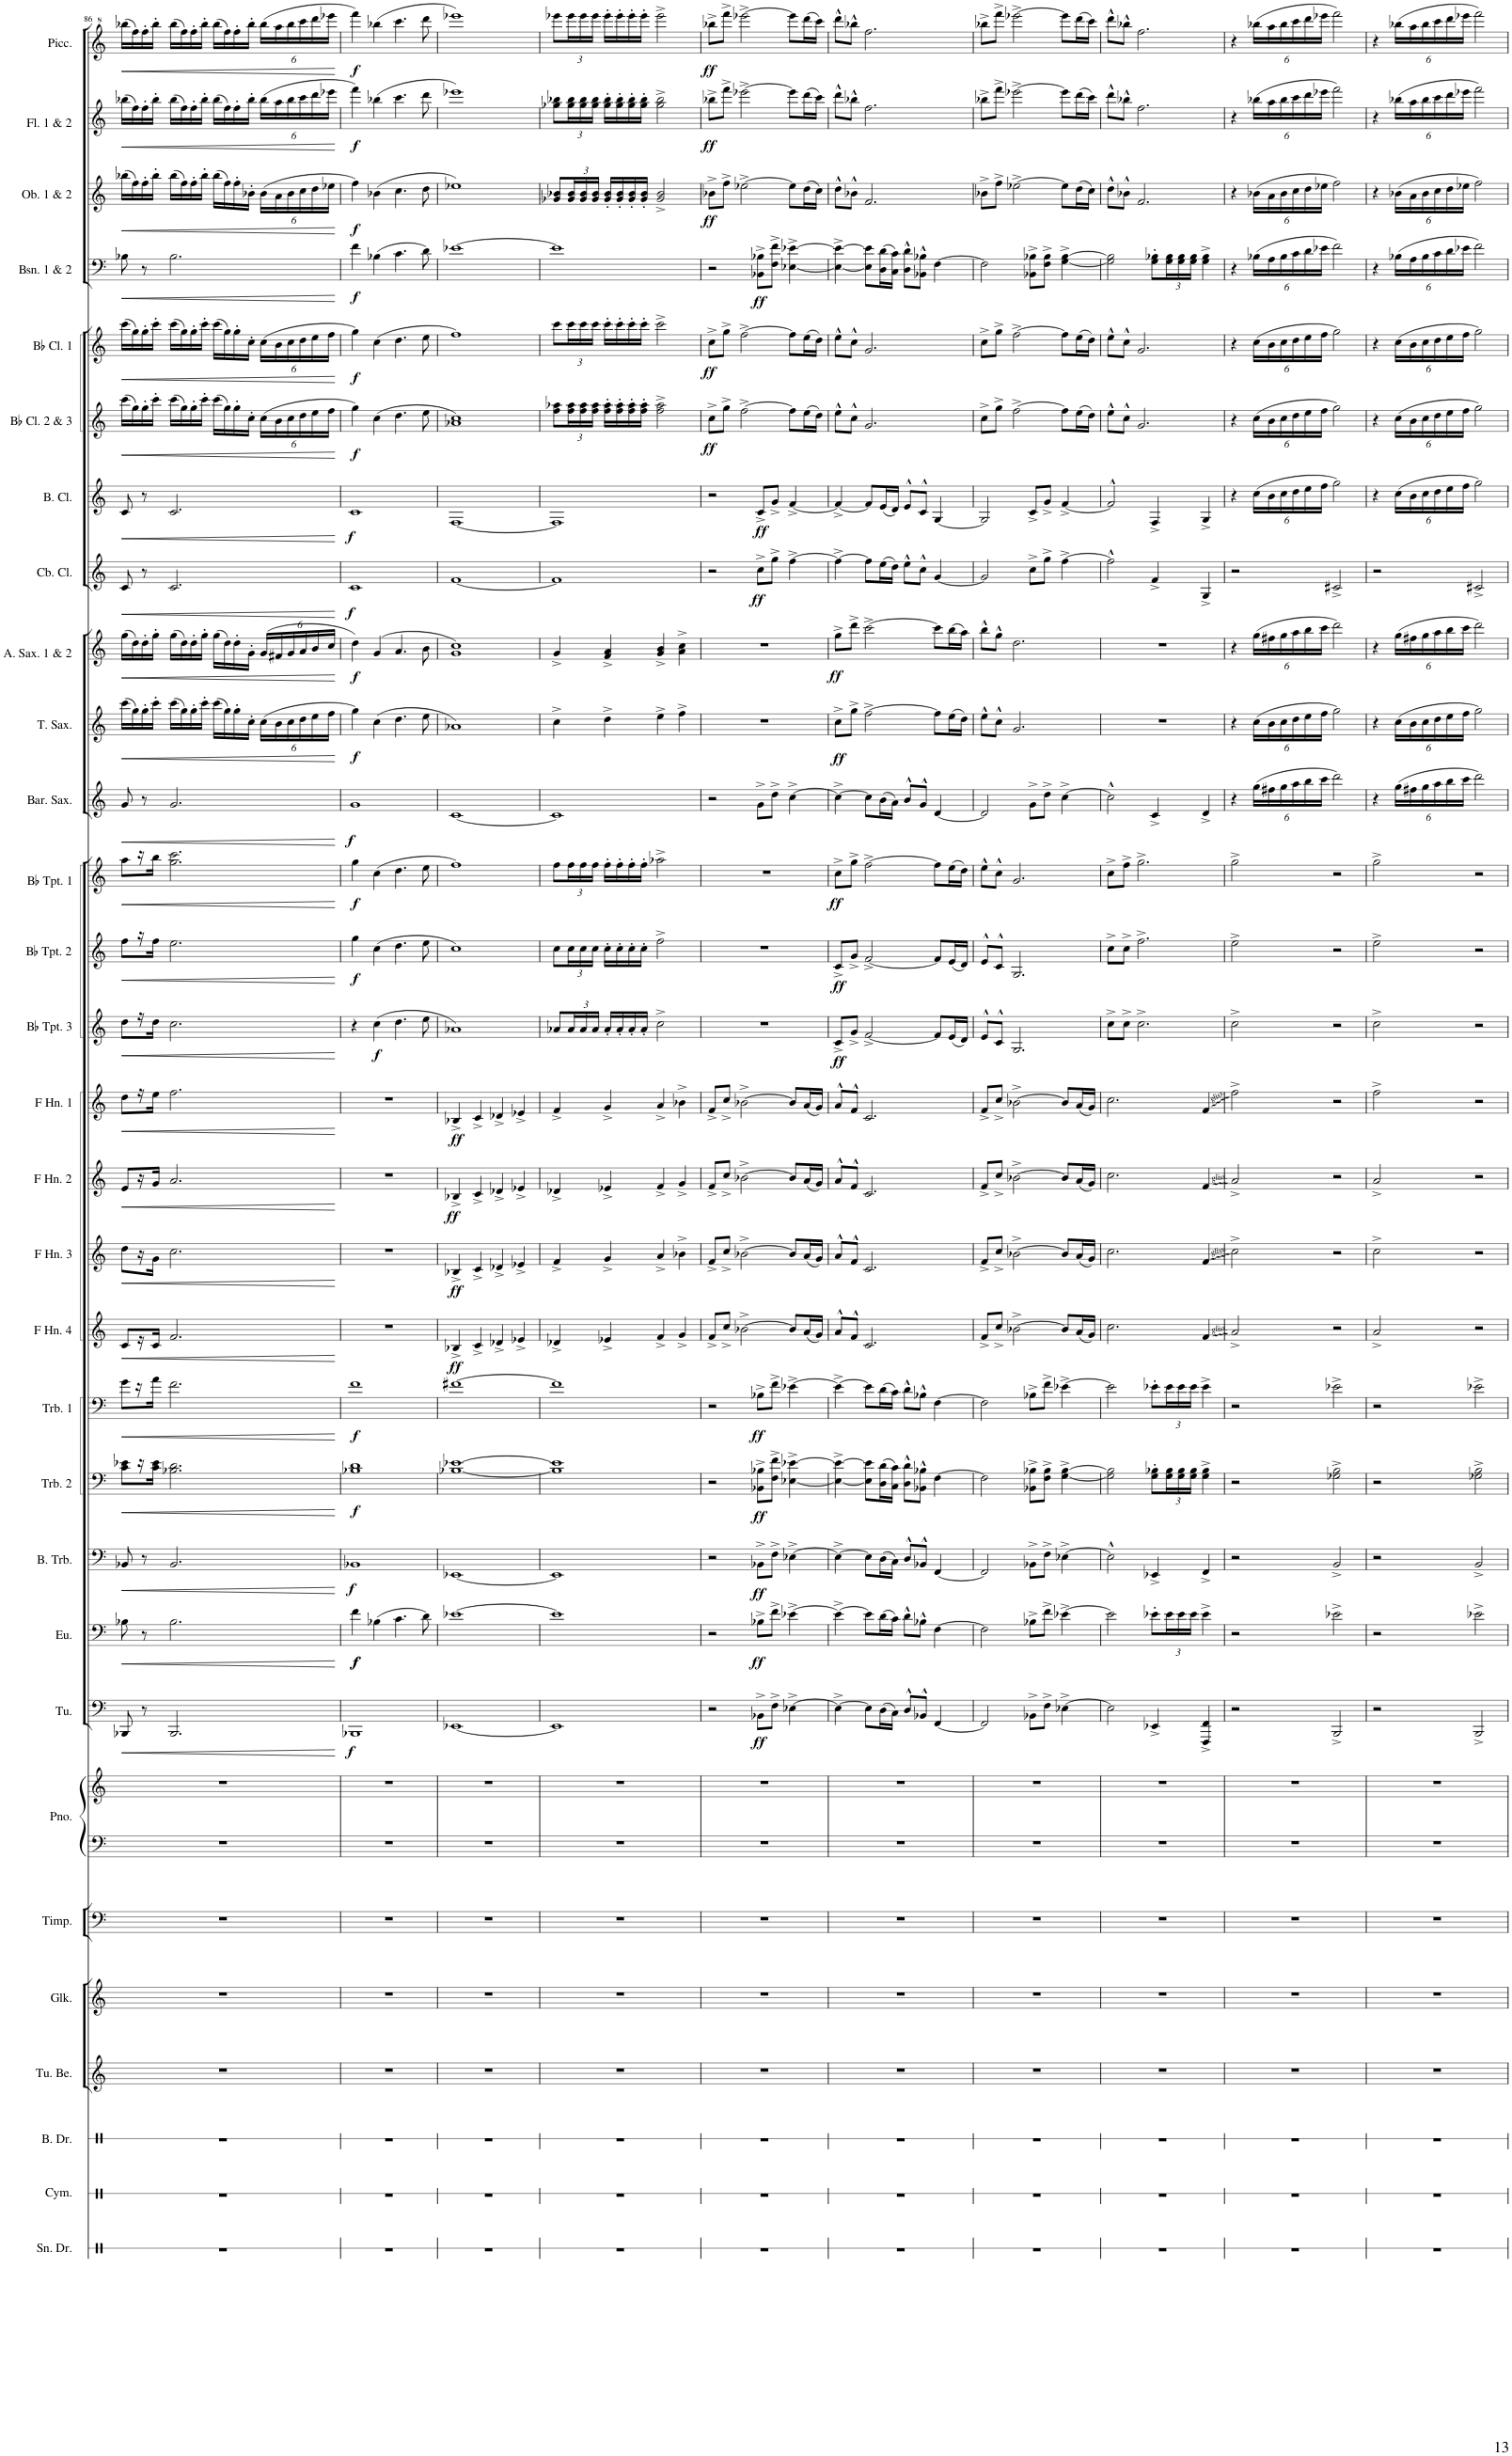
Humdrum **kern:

**kern	**kern	**kern	**kern	**kern	**kern	**kern	**kern	**kern	**dynam	**kern	**dynam	**kern	**dynam	**kern	**dynam	**kern	**dynam	**kern	**dynam	**kern	**dynam	**kern	**dynam	**kern	**dynam	**kern	**dynam	**kern	**dynam	**kern	**dynam	**kern	**dynam	**kern	**dynam	**kern	**dynam	**kern	**dynam	**kern	**dynam	**kern	**dynam	**kern	**dynam	**kern	**dynam	**kern	**dynam	**kern	**dynam	**kern	**dynam
*part30	*part29	*part28	*part27	*part26	*part25	*part24	*part24	*part23	*part23	*part22	*part22	*part21	*part21	*part20	*part20	*part19	*part19	*part18	*part18	*part17	*part17	*part16	*part16	*part15	*part15	*part14	*part14	*part13	*part13	*part12	*part12	*part11	*part11	*part10	*part10	*part9	*part9	*part8	*part8	*part7	*part7	*part6	*part6	*part5	*part5	*part4	*part4	*part3	*part3	*part2	*part2	*part1	*part1
*staff31	*staff30	*staff29	*staff28	*staff27	*staff26	*staff25	*staff24	*staff23	*staff23	*staff22	*staff22	*staff21	*staff21	*staff20	*staff20	*staff19	*staff19	*staff18	*staff18	*staff17	*staff17	*staff16	*staff16	*staff15	*staff15	*staff14	*staff14	*staff13	*staff13	*staff12	*staff12	*staff11	*staff11	*staff10	*staff10	*staff9	*staff9	*staff8	*staff8	*staff7	*staff7	*staff6	*staff6	*staff5	*staff5	*staff4	*staff4	*staff3	*staff3	*staff2	*staff2	*staff1	*staff1
*I"Snare Drum	*I"Cymbal	*I"Bass Drum	*I"Tubular Bells	*I"Glockenspiel	*I"Timpani	*I"Piano	*	*I"Tuba	*	*I"Euphonium	*	*I"Bass Trombone	*	*I"Trombone 2	*	*I"Trombone 1	*	*I"F Horn 4	*	*I"F Horn 3	*	*I"F Horn 2	*	*I"F Horn 1	*	*I"Bb Trumpet 3	*	*I"Bb Trumpet 2	*	*I"Bb Trumpet 1	*	*I"Baritone Saxophone	*	*I"Tenor Saxophone	*	*I"Alto Saxophone 1 &amp; 2	*	*I"Contrabass Clarinet	*	*I"Bass Clarinet	*	*I"Bb Clarinet 2 &amp; 3	*	*I"Bb Clarinet 1	*	*I"Bassoon 1 &amp; 2	*	*I"Oboe 1 &amp; 2	*	*I"Flute 1 &amp; 2	*	*I"Piccolo	*
*I'Sn. Dr.	*I'Cym.	*I'B. Dr.	*I'Tu. Be.	*I'Glk.	*I'Timp.	*I'Pno.	*	*I'Tu.	*	*I'Eu.	*	*I'B. Trb.	*	*I'Trb. 2	*	*I'Trb. 1	*	*I'F Hn. 4	*	*I'F Hn. 3	*	*I'F Hn. 2	*	*I'F Hn. 1	*	*I'Bb Tpt. 3	*	*I'Bb Tpt. 2	*	*I'Bb Tpt. 1	*	*I'Bar. Sax.	*	*I'T. Sax.	*	*I'A. Sax. 1 &amp; 2	*	*I'Cb. Cl.	*	*I'B. Cl.	*	*I'Bb Cl. 2 &amp; 3	*	*I'Bb Cl. 1	*	*I'Bsn. 1 &amp; 2	*	*I'Ob. 1 &amp; 2	*	*I'Fl. 1 &amp; 2	*	*I'Picc.	*
!!LO:PB:g=z
*clefX	*clefX	*clefX	*clefG2	*clefG2	*clefF4	*clefF4	*clefG2	*clefF4	*	*clefF4	*	*clefF4	*	*clefF4	*	*clefF4	*	*clefG2	*	*clefG2	*	*clefG2	*	*clefG2	*	*clefG2	*	*clefG2	*	*clefG2	*	*clefG2	*	*clefG2	*	*clefG2	*	*clefG2	*	*clefG2	*	*clefG2	*	*clefG2	*	*clefF4	*	*clefG2	*	*clefG2	*	*clefG^2	*
*	*	*	*	*Trd-14c-24	*	*	*	*	*	*	*	*	*	*	*	*	*	*Trd4c7	*	*Trd4c7	*	*Trd4c7	*	*Trd4c7	*	*Trd1c2	*	*Trd1c2	*	*Trd1c2	*	*Trd12c21	*	*Trd8c14	*	*Trd5c9	*	*Trd15c26	*	*Trd8c14	*	*Trd1c2	*	*Trd1c2	*	*	*	*	*	*	*	*Trd-7c-12	*
*k[]	*k[]	*k[]	*k[]	*k[]	*k[]	*k[]	*k[]	*k[]	*	*k[]	*	*k[]	*	*k[]	*	*k[]	*	*k[]	*	*k[]	*	*k[]	*	*k[]	*	*k[]	*	*k[]	*	*k[]	*	*k[]	*	*k[]	*	*k[]	*	*k[]	*	*k[]	*	*k[]	*	*k[]	*	*k[]	*	*k[]	*	*k[]	*	*k[]	*
*M4/4	*M4/4	*M4/4	*M4/4	*M4/4	*M4/4	*M4/4	*M4/4	*M4/4	*	*M4/4	*	*M4/4	*	*M4/4	*	*M4/4	*	*M4/4	*	*M4/4	*	*M4/4	*	*M4/4	*	*M4/4	*	*M4/4	*	*M4/4	*	*M4/4	*	*M4/4	*	*M4/4	*	*M4/4	*	*M4/4	*	*M4/4	*	*M4/4	*	*M4/4	*	*M4/4	*	*M4/4	*	*M4/4	*
=86	=86	=86	=86	=86	=86	=86	=86	=86	=86	=86	=86	=86	=86	=86	=86	=86	=86	=86	=86	=86	=86	=86	=86	=86	=86	=86	=86	=86	=86	=86	=86	=86	=86	=86	=86	=86	=86	=86	=86	=86	=86	=86	=86	=86	=86	=86	=86	=86	=86	=86	=86	=86	=86
!	!	!	!	!	!	!	!	!	!LO:HP:b	!	!LO:HP:b	!	!LO:HP:b	!	!LO:HP:b	!	!LO:HP:b	!	!LO:HP:b	!	!LO:HP:b	!	!LO:HP:b	!	!LO:HP:b	!	!LO:HP:b	!	!LO:HP:b	!	!LO:HP:b	!	!LO:HP:b	!	!LO:HP:b	!	!LO:HP:b	!	!LO:HP:b	!	!LO:HP:b	!	!LO:HP:b	!	!LO:HP:b	!	!LO:HP:b	!	!LO:HP:b	!	!LO:HP:b	!	!LO:HP:b
1r	1r	1r	1r	1r	1r	1r	1r	8BBB-X/	<	8B-X\	<	8BB-X/	<	8c\ 8e-X\L	<	8g\L	<	8c/L	<	8dd\L	<	8e/L	<	8dd\L	<	8dd\L	<	8ff\L	<	8aa\L	<	8g/	<	(16ccc\LL	<	(16gg\LL	<	8c/	<	8c/	<	(16ccc\LL	<	(16ccc\LL	<	8B-X\	<	(16bb-X\LL	<	(16bb-X\LL	<	(16bbb-X\LL	<
.	.	.	.	.	.	.	.	.	.	.	.	.	.	.	.	.	.	.	.	.	.	.	.	.	.	.	.	.	.	.	.	.	.	16gg\)	.	16dd\)	.	.	.	.	.	16gg\)	.	16gg\)	.	.	.	16ff\)	.	16ff\)	.	16fff\)	.
.	.	.	.	.	.	.	.	8r	.	8r	.	8r	.	16r	.	16r	.	16r	.	16r	.	16r	.	16r	.	16r	.	16r	.	16r	.	8r	.	16gg'\	.	16dd'\	.	8r	.	8r	.	16gg'\	.	16gg'\	.	8r	.	16ff'\	.	16ff'\	.	16fff'\	.
.	.	.	.	.	.	.	.	.	.	.	.	.	.	16c\ 16e-\JJ	.	16a\JJ	.	16c/JJ	.	16g\JJ	.	16g/JJ	.	16ee\JJ	.	16dd\JJ	.	16ff\JJ	.	16bb\JJ	.	.	.	16ccc'\JJ	.	16gg'\JJ	.	.	.	.	.	16ccc'\JJ	.	16ccc'\JJ	.	.	.	16bb-'\JJ	.	16bb-'\JJ	.	16bbb-'\JJ	.
.	.	.	.	.	.	.	.	2.BBB-/	.	2.B-\	.	2.BB-/	.	2.B-X\ 2.d\	.	2.f\	.	2.f/	.	2.cc\	.	2.a/	.	2.ff\	.	2.cc\	.	2.ee\	.	2.gg\ 2.ccc\	.	2.g/	.	(16ccc\LL	.	(16gg\LL	.	2.c/	.	2.c/	.	(16ccc\LL	.	(16ccc\LL	.	2.B-\	.	(16bb-\LL	.	(16bb-\LL	.	(16bbb-\LL	.
.	.	.	.	.	.	.	.	.	.	.	.	.	.	.	.	.	.	.	.	.	.	.	.	.	.	.	.	.	.	.	.	.	.	16gg\)	.	16dd\)	.	.	.	.	.	16gg\)	.	16gg\)	.	.	.	16ff\)	.	16ff\)	.	16fff\)	.
.	.	.	.	.	.	.	.	.	.	.	.	.	.	.	.	.	.	.	.	.	.	.	.	.	.	.	.	.	.	.	.	.	.	16gg'\	.	16dd'\	.	.	.	.	.	16gg'\	.	16gg'\	.	.	.	16ff'\	.	16ff'\	.	16fff'\	.
.	.	.	.	.	.	.	.	.	.	.	.	.	.	.	.	.	.	.	.	.	.	.	.	.	.	.	.	.	.	.	.	.	.	16ccc'\JJ	.	16gg'\JJ	.	.	.	.	.	16ccc'\JJ	.	16ccc'\JJ	.	.	.	16bb-'\JJ	.	16bb-'\JJ	.	16bbb-'\JJ	.
.	.	.	.	.	.	.	.	.	.	.	.	.	.	.	.	.	.	.	.	.	.	.	.	.	.	.	.	.	.	.	.	.	.	(16ccc\LL	.	(16gg\LL	.	.	.	.	.	(16ccc\LL	.	(16ccc\LL	.	.	.	(16bb-\LL	.	(16bb-\LL	.	(16bbb-\LL	.
.	.	.	.	.	.	.	.	.	.	.	.	.	.	.	.	.	.	.	.	.	.	.	.	.	.	.	.	.	.	.	.	.	.	16gg\)	.	16dd\)	.	.	.	.	.	16gg\)	.	16gg\)	.	.	.	16ff\)	.	16ff\)	.	16fff\)	.
.	.	.	.	.	.	.	.	.	.	.	.	.	.	.	.	.	.	.	.	.	.	.	.	.	.	.	.	.	.	.	.	.	.	16gg'\	.	16dd'\	.	.	.	.	.	16gg'\	.	16gg'\	.	.	.	16ff'\	.	16ff'\	.	16fff'\	.
.	.	.	.	.	.	.	.	.	.	.	.	.	.	.	.	.	.	.	.	.	.	.	.	.	.	.	.	.	.	.	.	.	.	16cc'\JJ	.	16g'\JJ	.	.	.	.	.	16cc'\JJ	.	16cc'\JJ	.	.	.	16b-X'\JJ	.	16bb-'\JJ	.	16bbb-'\JJ	.
*	*	*	*	*	*	*	*	*	*	*	*	*	*	*	*	*	*	*	*	*	*	*	*	*	*	*	*	*	*	*	*	*	*	*Xbrackettup	*	*Xbrackettup	*	*	*	*	*	*Xbrackettup	*	*Xbrackettup	*	*	*	*Xbrackettup	*	*Xbrackettup	*	*Xbrackettup	*
.	.	.	.	.	.	.	.	.	.	.	.	.	.	.	.	.	.	.	.	.	.	.	.	.	.	.	.	.	.	.	.	.	.	(24cc\LL	.	(24g/LL	.	.	.	.	.	(24cc\LL	.	(24cc\LL	.	.	.	(24b-\LL	.	(24bb-\LL	.	(24bbb-\LL	.
.	.	.	.	.	.	.	.	.	.	.	.	.	.	.	.	.	.	.	.	.	.	.	.	.	.	.	.	.	.	.	.	.	.	24b\	.	24f#X/	.	.	.	.	.	24b\	.	24b\	.	.	.	24a\	.	24aa\	.	24aaa\	.
.	.	.	.	.	.	.	.	.	.	.	.	.	.	.	.	.	.	.	.	.	.	.	.	.	.	.	.	.	.	.	.	.	.	24cc\	.	24g/	.	.	.	.	.	24cc\	.	24cc\	.	.	.	24b-\	.	24bb-\	.	24bbb-\	.
.	.	.	.	.	.	.	.	.	.	.	.	.	.	.	.	.	.	.	.	.	.	.	.	.	.	.	.	.	.	.	.	.	.	24dd\	.	24a/	.	.	.	.	.	24dd\	.	24dd\	.	.	.	24cc\	.	24ccc\	.	24cccc\	.
.	.	.	.	.	.	.	.	.	.	.	.	.	.	.	.	.	.	.	.	.	.	.	.	.	.	.	.	.	.	.	.	.	.	24ee\	.	24b/	.	.	.	.	.	24ee\	.	24ee\	.	.	.	24dd\	.	24ddd\	.	24dddd\	.
.	.	.	.	.	.	.	.	.	.	.	.	.	.	.	.	.	.	.	.	.	.	.	.	.	.	.	.	.	.	.	.	.	.	24ff\JJ	.	24cc/JJ	.	.	.	.	.	24ff\JJ	.	24ff\JJ	.	.	.	24ee-X\JJ	.	24eee-X\JJ	.	24eeee-X\JJ	.
.	.	.	.	.	.	.	.	.	[	.	[	.	[	.	[	.	[	.	[	.	[	.	[	.	[	.	[	.	[	.	[	.	[	.	[	.	[	.	[	.	[	.	[	.	[	.	[	.	[	.	[	.	[
=87	=87	=87	=87	=87	=87	=87	=87	=87	=87	=87	=87	=87	=87	=87	=87	=87	=87	=87	=87	=87	=87	=87	=87	=87	=87	=87	=87	=87	=87	=87	=87	=87	=87	=87	=87	=87	=87	=87	=87	=87	=87	=87	=87	=87	=87	=87	=87	=87	=87	=87	=87	=87	=87
!	!	!	!	!	!	!	!	!	!LO:DY:b	!	!LO:DY:b	!	!	!	!	!	!	!	!	!	!	!	!	!	!	!	!	!	!	!	!	!	!	!	!	!	!	!	!	!	!	!	!	!	!	!	!	!	!	!	!	!	!
!	!	!	!	!	!	!	!	!	!	!	!LO:DY:n=1:b	!	!LO:DY:b	!	!LO:DY:b	!	!LO:DY:b	!	!	!	!	!	!	!	!	!	!	!	!LO:DY:b	!	!LO:DY:b	!	!LO:DY:b	!	!LO:DY:b	!	!LO:DY:b	!	!LO:DY:b	!	!LO:DY:b	!	!LO:DY:b	!	!LO:DY:b	!	!LO:DY:b	!	!LO:DY:b	!	!LO:DY:b	!	!LO:DY:b
1r	1r	1r	1r	1r	1r	1r	1r	1BBB-X	f	4f\	f f	1BB-X	f	1B-X 1d	f	1f	f	1r	.	1r	.	1r	.	1r	.	4r	.	4gg\	f	4gg\	f	1g	f	4gg\)	f	4dd\)	f	1c	f	1c	f	4gg\)	f	4gg\)	f	4f\	f	4ff\)	f	4fff\)	f	4ffff\)	f
!	!	!	!	!	!	!	!	!	!	!	!	!	!	!	!	!	!	!	!	!	!	!	!	!	!	!	!LO:DY:b	!	!	!	!	!	!	!	!	!	!	!	!	!	!	!	!	!	!	!	!	!	!	!	!	!	!
.	.	.	.	.	.	.	.	.	.	(4B-X\	.	.	.	.	.	.	.	.	.	.	.	.	.	.	.	(4cc\	f	(4cc\	.	(4cc\	.	.	.	(4cc\	.	(4g/	.	.	.	.	.	(4cc\	.	(4cc\	.	(4B-X\	.	(4b-X\	.	(4bb-X\	.	(4bbb-X\	.
.	.	.	.	.	.	.	.	.	.	4.c\	.	.	.	.	.	.	.	.	.	.	.	.	.	.	.	4.dd\	.	4.dd\	.	4.dd\	.	.	.	4.dd\	.	4.a/	.	.	.	.	.	4.dd\	.	4.dd\	.	4.c\	.	4.cc\	.	4.ccc\	.	4.cccc\	.
.	.	.	.	.	.	.	.	.	.	8d\)	.	.	.	.	.	.	.	.	.	.	.	.	.	.	.	8ee\	.	8ee\	.	8ee\	.	.	.	8ee\	.	8b\	.	.	.	.	.	8ee\	.	8ee\	.	8d\)	.	8dd\	.	8ddd\	.	8dddd\	.
=88	=88	=88	=88	=88	=88	=88	=88	=88	=88	=88	=88	=88	=88	=88	=88	=88	=88	=88	=88	=88	=88	=88	=88	=88	=88	=88	=88	=88	=88	=88	=88	=88	=88	=88	=88	=88	=88	=88	=88	=88	=88	=88	=88	=88	=88	=88	=88	=88	=88	=88	=88	=88	=88
!	!	!	!	!	!	!	!	!	!	!	!	!	!	!	!	!	!	!	!LO:DY:b	!	!LO:DY:b	!	!LO:DY:b	!	!LO:DY:b	!	!	!	!	!	!	!	!	!	!	!	!	!	!	!	!	!	!	!	!	!	!	!	!	!	!	!	!
1r	1r	1r	1r	1r	1r	1r	1r	[1EE-X	.	[1e-X	.	[1EE-X	.	[1B-X [1e-X	.	[1f#X	.	4B-X^/	ff	4B-X^/	ff	4B-X^/	ff	4B-X^/	ff	1a-X)	.	1cc)	.	1ff)	.	[1c	.	1a-X)	.	1g 1cc)	.	[1f	.	[1F	.	1a-X 1cc)	.	1ff)	.	[1e-X	.	1ee-X)	.	1eee-X)	.	1eeee-X)	.
.	.	.	.	.	.	.	.	.	.	.	.	.	.	.	.	.	.	4c^/	.	4c^/	.	4c^/	.	4c^/	.	.	.	.	.	.	.	.	.	.	.	.	.	.	.	.	.	.	.	.	.	.	.	.	.	.	.	.	.
.	.	.	.	.	.	.	.	.	.	.	.	.	.	.	.	.	.	4d-X^/	.	4d-X^/	.	4d-X^/	.	4d-X^/	.	.	.	.	.	.	.	.	.	.	.	.	.	.	.	.	.	.	.	.	.	.	.	.	.	.	.	.	.
.	.	.	.	.	.	.	.	.	.	.	.	.	.	.	.	.	.	4e-X^/	.	4e-X^/	.	4e-X^/	.	4e-X^/	.	.	.	.	.	.	.	.	.	.	.	.	.	.	.	.	.	.	.	.	.	.	.	.	.	.	.	.	.
=89	=89	=89	=89	=89	=89	=89	=89	=89	=89	=89	=89	=89	=89	=89	=89	=89	=89	=89	=89	=89	=89	=89	=89	=89	=89	=89	=89	=89	=89	=89	=89	=89	=89	=89	=89	=89	=89	=89	=89	=89	=89	=89	=89	=89	=89	=89	=89	=89	=89	=89	=89	=89	=89
1r	1r	1r	1r	1r	1r	1r	1r	1EE-]	.	1e-]	.	1EE-]	.	1B-] 1e-]	.	1f#]	.	4d-X^/	.	4f^/	.	4d-X^/	.	4f^/	.	8a-X/L	.	8cc\L	.	8ff\L	.	1c]	.	4cc^\	.	4g^/	.	1f]	.	1F]	.	8ff\ 8aa-X\L	.	8ccc\L	.	1e-]	.	8g-X/ 8b-X/L	.	8gg-X\ 8bb-X\L	.	8eeee-X\L	.
*	*	*	*	*	*	*	*	*	*	*	*	*	*	*	*	*	*	*	*	*	*	*	*	*	*	*Xbrackettup	*	*Xbrackettup	*	*Xbrackettup	*	*	*	*	*	*	*	*	*	*	*	*	*	*	*	*	*	*	*	*	*	*	*
.	.	.	.	.	.	.	.	.	.	.	.	.	.	.	.	.	.	.	.	.	.	.	.	.	.	24a-/L	.	24cc\L	.	24ff\L	.	.	.	.	.	.	.	.	.	.	.	24ff\ 24aa-\L	.	24ccc\L	.	.	.	24g-/ 24b-/L	.	24gg-\ 24bb-\L	.	24eeee-\L	.
.	.	.	.	.	.	.	.	.	.	.	.	.	.	.	.	.	.	.	.	.	.	.	.	.	.	24a-/	.	24cc\	.	24ff\	.	.	.	.	.	.	.	.	.	.	.	24ff\ 24aa-\	.	24ccc\	.	.	.	24g-/ 24b-/	.	24gg-\ 24bb-\	.	24eeee-\	.
.	.	.	.	.	.	.	.	.	.	.	.	.	.	.	.	.	.	.	.	.	.	.	.	.	.	24a-/JJ	.	24cc\JJ	.	24ff\JJ	.	.	.	.	.	.	.	.	.	.	.	24ff\ 24aa-\JJ	.	24ccc\JJ	.	.	.	24g-/ 24b-/JJ	.	24gg-\ 24bb-\JJ	.	24eeee-\JJ	.
.	.	.	.	.	.	.	.	.	.	.	.	.	.	.	.	.	.	4e-X^/	.	4g^/	.	4e-X^/	.	4g^/	.	16a-'/LL	.	16cc'\LL	.	16ff'\LL	.	.	.	4dd^\	.	4f/^ 4a/^	.	.	.	.	.	16ff\' 16aa-\'LL	.	16ccc'\LL	.	.	.	16g-/' 16b-/'LL	.	16gg-\' 16bb-\'LL	.	16eeee-'\LL	.
.	.	.	.	.	.	.	.	.	.	.	.	.	.	.	.	.	.	.	.	.	.	.	.	.	.	16a-'/	.	16cc'\	.	16ff'\	.	.	.	.	.	.	.	.	.	.	.	16ff\' 16aa-\'	.	16ccc'\	.	.	.	16g-/' 16b-/'	.	16gg-\' 16bb-\'	.	16eeee-'\	.
.	.	.	.	.	.	.	.	.	.	.	.	.	.	.	.	.	.	.	.	.	.	.	.	.	.	16a-'/	.	16cc'\	.	16ff'\	.	.	.	.	.	.	.	.	.	.	.	16ff\' 16aa-\'	.	16ccc'\	.	.	.	16g-/' 16b-/'	.	16gg-\' 16bb-\'	.	16eeee-'\	.
.	.	.	.	.	.	.	.	.	.	.	.	.	.	.	.	.	.	.	.	.	.	.	.	.	.	16a-'/JJ	.	16cc'\JJ	.	16ff'\JJ	.	.	.	.	.	.	.	.	.	.	.	16ff\' 16aa-\'JJ	.	16ccc'\JJ	.	.	.	16g-/' 16b-/'JJ	.	16gg-\' 16bb-\'JJ	.	16eeee-'\JJ	.
.	.	.	.	.	.	.	.	.	.	.	.	.	.	.	.	.	.	4f^/	.	4a^/	.	4f^/	.	4a^/	.	2cc^\	.	2ff^\	.	2aa-X^\	.	.	.	4ee^\	.	4g/^ 4b/^	.	.	.	.	.	2ff\^ 2aa-\^	.	2ccc^\	.	.	.	2g-/^ 2b-/^	.	2gg-\^ 2bb-\^	.	2eeee-^\	.
.	.	.	.	.	.	.	.	.	.	.	.	.	.	.	.	.	.	4g^/	.	4b-X^\	.	4g^/	.	4b-X^\	.	.	.	.	.	.	.	.	.	4ff^\	.	4a\^ 4cc\^	.	.	.	.	.	.	.	.	.	.	.	.	.	.	.	.	.
=90	=90	=90	=90	=90	=90	=90	=90	=90	=90	=90	=90	=90	=90	=90	=90	=90	=90	=90	=90	=90	=90	=90	=90	=90	=90	=90	=90	=90	=90	=90	=90	=90	=90	=90	=90	=90	=90	=90	=90	=90	=90	=90	=90	=90	=90	=90	=90	=90	=90	=90	=90	=90	=90
!	!	!	!	!	!	!	!	!	!	!	!	!	!	!	!	!	!	!	!	!	!	!	!	!	!	!	!	!	!	!	!	!	!	!	!	!	!	!	!	!	!	!	!LO:DY:b	!	!LO:DY:b	!	!	!	!LO:DY:b	!	!LO:DY:b	!	!LO:DY:b
1r	1r	1r	1r	1r	1r	1r	1r	2r	.	2r	.	2r	.	2r	.	2r	.	8f^/L	.	8f^/L	.	8f^/L	.	8f^/L	.	1r	.	1r	.	1r	.	2r	.	1r	.	1r	.	2r	.	2r	.	8cc^\L	ff	8cc^\L	ff	2r	.	8b-X^\L	ff	8bb-X^\L	ff	8bbb-X^\L	ff
.	.	.	.	.	.	.	.	.	.	.	.	.	.	.	.	.	.	8cc^/J	.	8cc^/J	.	8cc^/J	.	8cc^/J	.	.	.	.	.	.	.	.	.	.	.	.	.	.	.	.	.	8gg^\J	.	8gg^\J	.	.	.	8ff^\J	.	8fff^\J	.	8ffff^\J	.
.	.	.	.	.	.	.	.	.	.	.	.	.	.	.	.	.	.	[2b-X^\	.	[2b-X^\	.	[2b-X^\	.	[2b-X^\	.	.	.	.	.	.	.	.	.	.	.	.	.	.	.	.	.	[2ff^\	.	[2ff^\	.	.	.	[2ee-X^\	.	[2eee-X^\	.	[2eeee-X^\	.
!	!	!	!	!	!	!	!	!	!LO:DY:b	!	!LO:DY:b	!	!LO:DY:b	!	!LO:DY:b	!	!LO:DY:b	!	!	!	!	!	!	!	!	!	!	!	!	!	!	!	!	!	!	!	!	!	!LO:DY:b	!	!LO:DY:b	!	!	!	!	!	!LO:DY:b	!	!	!	!	!	!
.	.	.	.	.	.	.	.	8BB-X^\L	ff	8B-X^\L	ff	8BB-X^\L	ff	8BB-X\^ 8B-X\^L	ff	8B-X^\L	ff	.	.	.	.	.	.	.	.	.	.	.	.	.	.	8g^\L	.	.	.	.	.	8cc^\L	ff	8c^/L	ff	.	.	.	.	8BB-X\^ 8B-X\^L	ff	.	.	.	.	.	.
.	.	.	.	.	.	.	.	8F^\J	.	8f^\J	.	8F^\J	.	8F\^ 8f\^J	.	8f^\J	.	.	.	.	.	.	.	.	.	.	.	.	.	.	.	8dd^\J	.	.	.	.	.	8gg^\J	.	8g^/J	.	.	.	.	.	8F\^ 8f\^J	.	.	.	.	.	.	.
.	.	.	.	.	.	.	.	[4E-X^\	.	[4e-X^\	.	[4E-X^\	.	[4E-X\^ [4e-X\^	.	[4e-X^\	.	8b-/L]	.	8b-/L]	.	8b-/L]	.	8b-/L]	.	.	.	.	.	.	.	[4cc^\	.	.	.	.	.	[4ff^\	.	[4f^/	.	8ff\L]	.	8ff\L]	.	[4E-X\^ [4e-X\^	.	8ee-\L]	.	8eee-\L]	.	8eeee-\L]	.
.	.	.	.	.	.	.	.	.	.	.	.	.	.	.	.	.	.	(16a/L	.	(16a/L	.	(16a/L	.	(16a/L	.	.	.	.	.	.	.	.	.	.	.	.	.	.	.	.	.	(16ee\L	.	(16ee\L	.	.	.	(16dd\L	.	(16ddd\L	.	(16dddd\L	.
.	.	.	.	.	.	.	.	.	.	.	.	.	.	.	.	.	.	16g/JJ)	.	16g/JJ)	.	16g/JJ)	.	16g/JJ)	.	.	.	.	.	.	.	.	.	.	.	.	.	.	.	.	.	16dd\JJ)	.	16dd\JJ)	.	.	.	16cc\JJ)	.	16ccc\JJ)	.	16cccc\JJ)	.
=91	=91	=91	=91	=91	=91	=91	=91	=91	=91	=91	=91	=91	=91	=91	=91	=91	=91	=91	=91	=91	=91	=91	=91	=91	=91	=91	=91	=91	=91	=91	=91	=91	=91	=91	=91	=91	=91	=91	=91	=91	=91	=91	=91	=91	=91	=91	=91	=91	=91	=91	=91	=91	=91
!	!	!	!	!	!	!	!	!	!	!	!	!	!	!	!	!	!	!	!	!	!	!	!	!	!	!	!LO:DY:b	!	!LO:DY:b	!	!LO:DY:b	!	!	!	!LO:DY:b	!	!LO:DY:b	!	!	!	!	!	!	!	!	!	!	!	!	!	!	!	!
1r	1r	1r	1r	1r	1r	1r	1r	4E-^\_	.	4e-^\_	.	4E-^\_	.	4E-\_^ 4e-\_^	.	4e-^\_	.	8a^^/L	.	8a^^/L	.	8a^^/L	.	8a^^/L	.	8c^/L	ff	8c^/L	ff	8cc^\L	ff	4cc^\_	.	8cc^\L	ff	8gg^\L	ff	4ff^\_	.	4f^/_	.	8ee^^\L	.	8ee^^\L	.	4E-\_^ 4e-\_^	.	8dd^^\L	.	8ddd^^\L	.	8dddd^^\L	.
.	.	.	.	.	.	.	.	.	.	.	.	.	.	.	.	.	.	8f^^/J	.	8f^^/J	.	8f^^/J	.	8f^^/J	.	8g^/J	.	8g^/J	.	8gg^\J	.	.	.	8gg^\J	.	8ddd^\J	.	.	.	.	.	8cc^^\J	.	8cc^^\J	.	.	.	8b-X^^\J	.	8bb-X^^\J	.	8bbb-X^^\J	.
.	.	.	.	.	.	.	.	8E-\L]	.	8e-\L]	.	8E-\L]	.	8E-\] 8e-\]L	.	8e-\L]	.	2.c/	.	2.c/	.	2.c/	.	2.c/	.	[2f^/	.	[2f^/	.	[2ff^\	.	8cc\L]	.	[2ff^\	.	[2ccc^\	.	8ff\L]	.	8f/L]	.	2.g/	.	2.g/	.	8E-\] 8e-\]L	.	2.f/	.	2.ff\	.	2.fff\	.
.	.	.	.	.	.	.	.	(16D\L	.	(16d\L	.	(16D\L	.	(16D\ 16d\L	.	(16d\L	.	.	.	.	.	.	.	.	.	.	.	.	.	.	.	(16b\L	.	.	.	.	.	(16ee\L	.	(16e/L	.	.	.	.	.	(16D\ 16d\L	.	.	.	.	.	.	.
.	.	.	.	.	.	.	.	16C\JJ)	.	16c\JJ)	.	16C\JJ)	.	16C\ 16c\JJ)	.	16c\JJ)	.	.	.	.	.	.	.	.	.	.	.	.	.	.	.	16a\JJ)	.	.	.	.	.	16dd\JJ)	.	16d/JJ)	.	.	.	.	.	16C\ 16c\JJ)	.	.	.	.	.	.	.
.	.	.	.	.	.	.	.	8D^^/L	.	8d^^\L	.	8D^^/L	.	8D\^^ 8d\^^L	.	8d^^\L	.	.	.	.	.	.	.	.	.	.	.	.	.	.	.	8b^^/L	.	.	.	.	.	8ee^^\L	.	8e^^/L	.	.	.	.	.	8D\^^ 8d\^^L	.	.	.	.	.	.	.
.	.	.	.	.	.	.	.	8BB-X^^/J	.	8B-X^^\J	.	8BB-X^^/J	.	8BB-X\^^ 8B-X\^^J	.	8B-X^^\J	.	.	.	.	.	.	.	.	.	.	.	.	.	.	.	8g^^/J	.	.	.	.	.	8cc^^\J	.	8c^^/J	.	.	.	.	.	8BB-X\^^ 8B-X\^^J	.	.	.	.	.	.	.
.	.	.	.	.	.	.	.	[4FF/	.	[4F\	.	[4FF/	.	[4F\	.	[4F\	.	.	.	.	.	.	.	.	.	8f/L]	.	8f/L]	.	8ff\L]	.	[4d/	.	8ff\L]	.	8ccc\L]	.	[4g/	.	[4G/	.	.	.	.	.	[4F\	.	.	.	.	.	.	.
.	.	.	.	.	.	.	.	.	.	.	.	.	.	.	.	.	.	.	.	.	.	.	.	.	.	(16e/L	.	(16e/L	.	(16ee\L	.	.	.	(16ee\L	.	(16bb\L	.	.	.	.	.	.	.	.	.	.	.	.	.	.	.	.	.
.	.	.	.	.	.	.	.	.	.	.	.	.	.	.	.	.	.	.	.	.	.	.	.	.	.	16d/JJ)	.	16d/JJ)	.	16dd\JJ)	.	.	.	16dd\JJ)	.	16aa\JJ)	.	.	.	.	.	.	.	.	.	.	.	.	.	.	.	.	.
=92	=92	=92	=92	=92	=92	=92	=92	=92	=92	=92	=92	=92	=92	=92	=92	=92	=92	=92	=92	=92	=92	=92	=92	=92	=92	=92	=92	=92	=92	=92	=92	=92	=92	=92	=92	=92	=92	=92	=92	=92	=92	=92	=92	=92	=92	=92	=92	=92	=92	=92	=92	=92	=92
1r	1r	1r	1r	1r	1r	1r	1r	2FF/]	.	2F\]	.	2FF/]	.	2F\]	.	2F\]	.	8f^/L	.	8f^/L	.	8f^/L	.	8f^/L	.	8e^^/L	.	8e^^/L	.	8ee^^\L	.	2d/]	.	8ee^^\L	.	8bb^^\L	.	2g/]	.	2G/]	.	8cc^\L	.	8cc^\L	.	2F\]	.	8b-X^\L	.	8bb-X^\L	.	8bbb-X^\L	.
.	.	.	.	.	.	.	.	.	.	.	.	.	.	.	.	.	.	8cc^/J	.	8cc^/J	.	8cc^/J	.	8cc^/J	.	8c^^/J	.	8c^^/J	.	8cc^^\J	.	.	.	8cc^^\J	.	8gg^^\J	.	.	.	.	.	8gg^\J	.	8gg^\J	.	.	.	8ff^\J	.	8fff^\J	.	8ffff^\J	.
.	.	.	.	.	.	.	.	.	.	.	.	.	.	.	.	.	.	[2b-X^\	.	[2b-X^\	.	[2b-X^\	.	[2b-X^\	.	2.G/	.	2.G/	.	2.g/	.	.	.	2.g/	.	2.dd\	.	.	.	.	.	[2ff^\	.	[2ff^\	.	.	.	[2ee-X^\	.	[2eee-X^\	.	[2eeee-X^\	.
.	.	.	.	.	.	.	.	8BB-X^\L	.	8B-X^\L	.	8BB-X^\L	.	8BB-X\^ 8B-X\^L	.	8B-X^\L	.	.	.	.	.	.	.	.	.	.	.	.	.	.	.	8g^\L	.	.	.	.	.	8cc^\L	.	8c^/L	.	.	.	.	.	8BB-X\^ 8B-X\^L	.	.	.	.	.	.	.
.	.	.	.	.	.	.	.	8F^\J	.	8f^\J	.	8F^\J	.	8F\^ 8B-\^J	.	8f^\J	.	.	.	.	.	.	.	.	.	.	.	.	.	.	.	8dd^\J	.	.	.	.	.	8gg^\J	.	8g^/J	.	.	.	.	.	8F\^ 8B-\^J	.	.	.	.	.	.	.
.	.	.	.	.	.	.	.	[4E-X^\	.	[4e-X^\	.	[4E-X^\	.	[4G\^ [4B-\^	.	[4e-X^\	.	8b-/L]	.	8b-/L]	.	8b-/L]	.	8b-/L]	.	.	.	.	.	.	.	[4cc^\	.	.	.	.	.	[4ff^\	.	[4f^/	.	8ff\L]	.	8ff\L]	.	[4G\^ [4B-\^	.	8ee-\L]	.	8eee-\L]	.	8eeee-\L]	.
.	.	.	.	.	.	.	.	.	.	.	.	.	.	.	.	.	.	(16a/L	.	(16a/L	.	(16a/L	.	(16a/L	.	.	.	.	.	.	.	.	.	.	.	.	.	.	.	.	.	(16ee\L	.	(16ee\L	.	.	.	(16dd\L	.	(16ddd\L	.	(16dddd\L	.
.	.	.	.	.	.	.	.	.	.	.	.	.	.	.	.	.	.	16g/JJ)	.	16g/JJ)	.	16g/JJ)	.	16g/JJ)	.	.	.	.	.	.	.	.	.	.	.	.	.	.	.	.	.	16dd\JJ)	.	16dd\JJ)	.	.	.	16cc\JJ)	.	16ccc\JJ)	.	16cccc\JJ)	.
=93	=93	=93	=93	=93	=93	=93	=93	=93	=93	=93	=93	=93	=93	=93	=93	=93	=93	=93	=93	=93	=93	=93	=93	=93	=93	=93	=93	=93	=93	=93	=93	=93	=93	=93	=93	=93	=93	=93	=93	=93	=93	=93	=93	=93	=93	=93	=93	=93	=93	=93	=93	=93	=93
1r	1r	1r	1r	1r	1r	1r	1r	2E-\]	.	2e-\]	.	2E-^^\]	.	2G\] 2B-\]	.	2e-\]	.	2.cc\	.	2.cc\	.	2.cc\	.	2.cc\	.	8cc^\L	.	8cc^\L	.	8cc^\L	.	2cc^^\]	.	1r	.	1r	.	2ff^^\]	.	2f^^/]	.	8ee^^\L	.	8ee^^\L	.	2G\] 2B-\]	.	8dd^^\L	.	8ddd^^\L	.	8dddd^^\L	.
.	.	.	.	.	.	.	.	.	.	.	.	.	.	.	.	.	.	.	.	.	.	.	.	.	.	8cc^\J	.	8cc^\J	.	8ff^\J	.	.	.	.	.	.	.	.	.	.	.	8cc^^\J	.	8cc^^\J	.	.	.	8b-X^^\J	.	8bb-X^^\J	.	8bbb-X^^\J	.
.	.	.	.	.	.	.	.	.	.	.	.	.	.	.	.	.	.	.	.	.	.	.	.	.	.	2.cc^\	.	2.ff^\	.	2.gg^\	.	.	.	.	.	.	.	.	.	.	.	2.g/	.	2.g/	.	.	.	2.f/	.	2.ff\	.	2.fff\	.
.	.	.	.	.	.	.	.	4EE-X^/	.	8e-X'\L	.	4EE-X^/	.	8G\' 8B-X\'L	.	8e-X'\L	.	.	.	.	.	.	.	.	.	.	.	.	.	.	.	4c^/	.	.	.	.	.	4f^/	.	4F^/	.	.	.	.	.	8G\' 8B-X\'L	.	.	.	.	.	.	.
*	*	*	*	*	*	*	*	*	*	*Xbrackettup	*	*	*	*Xbrackettup	*	*Xbrackettup	*	*	*	*	*	*	*	*	*	*	*	*	*	*	*	*	*	*	*	*	*	*	*	*	*	*	*	*	*	*Xbrackettup	*	*	*	*	*	*	*
.	.	.	.	.	.	.	.	.	.	24e-\L	.	.	.	24G\ 24B-\L	.	24e-\L	.	.	.	.	.	.	.	.	.	.	.	.	.	.	.	.	.	.	.	.	.	.	.	.	.	.	.	.	.	24G\ 24B-\L	.	.	.	.	.	.	.
.	.	.	.	.	.	.	.	.	.	24e-\	.	.	.	24G\ 24B-\	.	24e-\	.	.	.	.	.	.	.	.	.	.	.	.	.	.	.	.	.	.	.	.	.	.	.	.	.	.	.	.	.	24G\ 24B-\	.	.	.	.	.	.	.
.	.	.	.	.	.	.	.	.	.	24e-\JJ	.	.	.	24G\ 24B-\JJ	.	24e-\JJ	.	.	.	.	.	.	.	.	.	.	.	.	.	.	.	.	.	.	.	.	.	.	.	.	.	.	.	.	.	24G\ 24B-\JJ	.	.	.	.	.	.	.
.	.	.	.	.	.	.	.	4FFF/^ 4FF/^	.	4e-^\	.	4FF^/	.	4G\^ 4B-\^	.	4e-^\	.	4f/	.	4f/	.	4f/	.	4f/	.	.	.	.	.	.	.	4d^/	.	.	.	.	.	4G^/	.	4G^/	.	.	.	.	.	4G\^ 4B-\^	.	.	.	.	.	.	.
=94	=94	=94	=94	=94	=94	=94	=94	=94	=94	=94	=94	=94	=94	=94	=94	=94	=94	=94	=94	=94	=94	=94	=94	=94	=94	=94	=94	=94	=94	=94	=94	=94	=94	=94	=94	=94	=94	=94	=94	=94	=94	=94	=94	=94	=94	=94	=94	=94	=94	=94	=94	=94	=94
1r	1r	1r	1r	1r	1r	1r	1r	2r	.	2r	.	2r	.	2r	.	2r	.	2a^/	.	2cc^\	.	2a^/	.	2ff^\	.	2cc^\	.	2ee^\	.	2gg^\	.	4r	.	4r	.	4r	.	2r	.	4r	.	4r	.	4r	.	4r	.	4r	.	4r	.	4r	.
*	*	*	*	*	*	*	*	*	*	*	*	*	*	*	*	*	*	*	*	*	*	*	*	*	*	*	*	*	*	*	*	*Xbrackettup	*	*	*	*	*	*	*	*Xbrackettup	*	*	*	*	*	*	*	*	*	*	*	*	*
.	.	.	.	.	.	.	.	.	.	.	.	.	.	.	.	.	.	.	.	.	.	.	.	.	.	.	.	.	.	.	.	(24gg\LL	.	(24cc\LL	.	(24gg\LL	.	.	.	(24cc\LL	.	(24cc\LL	.	(24cc\LL	.	(24B-X\LL	.	(24b-X\LL	.	(24bb-X\LL	.	(24bbb-X\LL	.
.	.	.	.	.	.	.	.	.	.	.	.	.	.	.	.	.	.	.	.	.	.	.	.	.	.	.	.	.	.	.	.	24ff#X\	.	24b\	.	24ff#X\	.	.	.	24b\	.	24b\	.	24b\	.	24A\	.	24a\	.	24aa\	.	24aaa\	.
.	.	.	.	.	.	.	.	.	.	.	.	.	.	.	.	.	.	.	.	.	.	.	.	.	.	.	.	.	.	.	.	24gg\	.	24cc\	.	24gg\	.	.	.	24cc\	.	24cc\	.	24cc\	.	24B-\	.	24b-\	.	24bb-\	.	24bbb-\	.
.	.	.	.	.	.	.	.	.	.	.	.	.	.	.	.	.	.	.	.	.	.	.	.	.	.	.	.	.	.	.	.	24aa\	.	24dd\	.	24aa\	.	.	.	24dd\	.	24dd\	.	24dd\	.	24c\	.	24cc\	.	24ccc\	.	24cccc\	.
.	.	.	.	.	.	.	.	.	.	.	.	.	.	.	.	.	.	.	.	.	.	.	.	.	.	.	.	.	.	.	.	24bb\	.	24ee\	.	24bb\	.	.	.	24ee\	.	24ee\	.	24ee\	.	24d\	.	24dd\	.	24ddd\	.	24dddd\	.
.	.	.	.	.	.	.	.	.	.	.	.	.	.	.	.	.	.	.	.	.	.	.	.	.	.	.	.	.	.	.	.	24ccc\JJ	.	24ff\JJ	.	24ccc\JJ	.	.	.	24ff\JJ	.	24ff\JJ	.	24ff\JJ	.	24e-X\JJ	.	24ee-X\JJ	.	24eee-X\JJ	.	24eeee-X\JJ	.
.	.	.	.	.	.	.	.	2BBB^/	.	2e-X^\	.	2BB^/	.	2G-X\^ 2B\^	.	2e-X^\	.	2r	.	2r	.	2r	.	2r	.	2r	.	2r	.	2r	.	2ddd\)	.	2gg\)	.	2ddd\)	.	2c#X^/	.	2gg\)	.	2gg\)	.	2gg\)	.	2f\)	.	2ff\)	.	2fff\)	.	2ffff\)	.
=95	=95	=95	=95	=95	=95	=95	=95	=95	=95	=95	=95	=95	=95	=95	=95	=95	=95	=95	=95	=95	=95	=95	=95	=95	=95	=95	=95	=95	=95	=95	=95	=95	=95	=95	=95	=95	=95	=95	=95	=95	=95	=95	=95	=95	=95	=95	=95	=95	=95	=95	=95	=95	=95
1r	1r	1r	1r	1r	1r	1r	1r	2r	.	2r	.	2r	.	2r	.	2r	.	2a^/	.	2cc^\	.	2a^/	.	2ff^\	.	2cc^\	.	2ee^\	.	2gg^\	.	4r	.	4r	.	4r	.	2r	.	4r	.	4r	.	4r	.	4r	.	4r	.	4r	.	4r	.
.	.	.	.	.	.	.	.	.	.	.	.	.	.	.	.	.	.	.	.	.	.	.	.	.	.	.	.	.	.	.	.	(24gg\LL	.	(24cc\LL	.	(24gg\LL	.	.	.	(24cc\LL	.	(24cc\LL	.	(24cc\LL	.	(24B-X\LL	.	(24b-X\LL	.	(24bb-X\LL	.	(24bbb-X\LL	.
.	.	.	.	.	.	.	.	.	.	.	.	.	.	.	.	.	.	.	.	.	.	.	.	.	.	.	.	.	.	.	.	24ff#X\	.	24b\	.	24ff#X\	.	.	.	24b\	.	24b\	.	24b\	.	24A\	.	24a\	.	24aa\	.	24aaa\	.
.	.	.	.	.	.	.	.	.	.	.	.	.	.	.	.	.	.	.	.	.	.	.	.	.	.	.	.	.	.	.	.	24gg\	.	24cc\	.	24gg\	.	.	.	24cc\	.	24cc\	.	24cc\	.	24B-\	.	24b-\	.	24bb-\	.	24bbb-\	.
.	.	.	.	.	.	.	.	.	.	.	.	.	.	.	.	.	.	.	.	.	.	.	.	.	.	.	.	.	.	.	.	24aa\	.	24dd\	.	24aa\	.	.	.	24dd\	.	24dd\	.	24dd\	.	24c\	.	24cc\	.	24ccc\	.	24cccc\	.
.	.	.	.	.	.	.	.	.	.	.	.	.	.	.	.	.	.	.	.	.	.	.	.	.	.	.	.	.	.	.	.	24bb\	.	24ee\	.	24bb\	.	.	.	24ee\	.	24ee\	.	24ee\	.	24d\	.	24dd\	.	24ddd\	.	24dddd\	.
.	.	.	.	.	.	.	.	.	.	.	.	.	.	.	.	.	.	.	.	.	.	.	.	.	.	.	.	.	.	.	.	24ccc\JJ	.	24ff\JJ	.	24ccc\JJ	.	.	.	24ff\JJ	.	24ff\JJ	.	24ff\JJ	.	24e-X\JJ	.	24ee-X\JJ	.	24eee-X\JJ	.	24eeee-X\JJ	.
.	.	.	.	.	.	.	.	2BBB^/	.	2e-X^\	.	2BB^/	.	2G-X\^ 2B\^	.	2e-X^\	.	2r	.	2r	.	2r	.	2r	.	2r	.	2r	.	2r	.	2ddd\)	.	2gg\)	.	2ddd\)	.	2c#X^/	.	2gg\)	.	2gg\)	.	2gg\)	.	2f\)	.	2ff\)	.	2fff\)	.	2ffff\)	.
=	=	=	=	=	=	=	=	=	=	=	=	=	=	=	=	=	=	=	=	=	=	=	=	=	=	=	=	=	=	=	=	=	=	=	=	=	=	=	=	=	=	=	=	=	=	=	=	=	=	=	=	=	=
*-	*-	*-	*-	*-	*-	*-	*-	*-	*-	*-	*-	*-	*-	*-	*-	*-	*-	*-	*-	*-	*-	*-	*-	*-	*-	*-	*-	*-	*-	*-	*-	*-	*-	*-	*-	*-	*-	*-	*-	*-	*-	*-	*-	*-	*-	*-	*-	*-	*-	*-	*-	*-	*-
